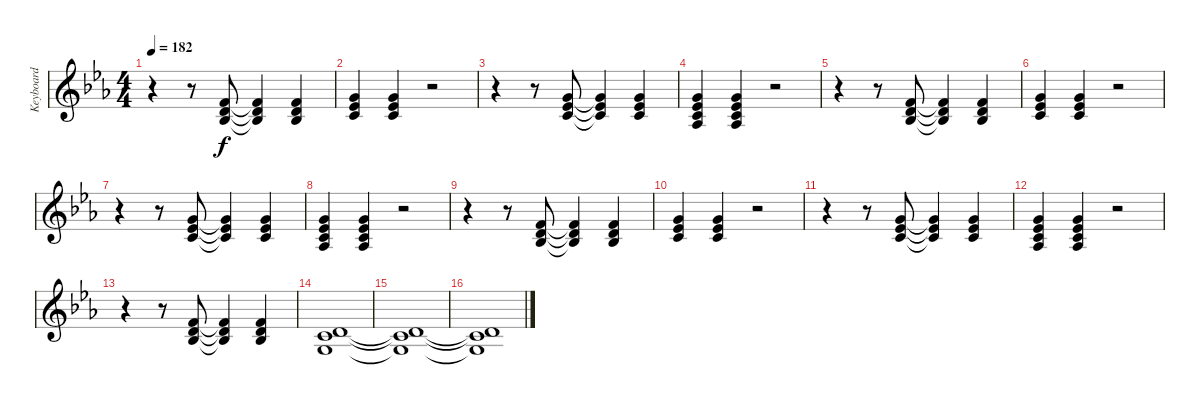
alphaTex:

\track ("Keyboard" "Keyboard") {instrument churchorgan}
\staff {score}
\tuning (E4 B3 G3 D3 A2 E2 B1) {hide}
\ts (4 4)
\tempo 182
\clef g2
\ks eb
r.4{dy f} r.8 (1.1 3.2 3.3).8 (1.1{t} 3.2{t} 3.3{t}).4 (1.1 3.2 3.3).4 |
(3.1 4.2 5.3).4 (3.1 4.2 5.3).4 r.2 |
r.4 r.8 (3.1 4.2 5.3).8 (3.1{t} 4.2{t} 5.3{t}).4 (3.1 4.2 5.3).4 |
(3.1 4.2 5.3 6.4).4 (3.1 4.2 5.3 6.4).4 r.2 |
r.4 r.8 (1.1 3.2 3.3).8 (1.1{t} 3.2{t} 3.3{t}).4 (1.1 3.2 3.3).4 |
(3.1 4.2 5.3).4 (3.1 4.2 5.3).4 r.2 |
r.4 r.8 (3.1 4.2 5.3).8 (3.1{t} 4.2{t} 5.3{t}).4 (3.1 4.2 5.3).4 |
(3.1 4.2 5.3 6.4).4 (3.1 4.2 5.3 6.4).4 r.2 |
r.4 r.8 (1.1 3.2 3.3).8 (1.1{t} 3.2{t} 3.3{t}).4 (1.1 3.2 3.3).4 |
(3.1 4.2 5.3).4 (3.1 4.2 5.3).4 r.2 |
r.4 r.8 (3.1 4.2 5.3).8 (3.1{t} 4.2{t} 5.3{t}).4 (3.1 4.2 5.3).4 |
(3.1 4.2 5.3 6.4).4 (3.1 4.2 5.3 6.4).4 r.2 |
r.4 r.8 (1.1 3.2 3.3).8 (1.1{t} 3.2{t} 3.3{t}).4 (1.1 3.2 3.3).4 |
(3.2 5.3 5.4).1 |
(3.2{t} 5.3{t} 5.4{t}).1 |
(3.2{t} 5.3{t} 5.4{t}).1
